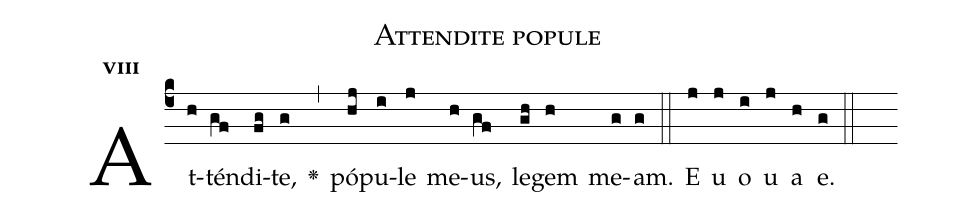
name:Attendite popule;
office-part:Antiphona;
mode:8;
%%
initial-style: 1;
name: Attendite popule;
book: Études grégoriennes;
occasion: Psalterium Hebdomada IV Sabbato;
office-part: Officium Lectionis Ant 2;
user-notes: ;
commentary: ;
annotation: 8g;
centering-scheme: english;
fontsize: 12;
font: OFLSortsMillGoudy;
height: 11;
width: 4.5;
%%
(c4)At(h)tén(gf)di(fg)te,(g) <v>\greheightstar</v>(,) pó(hj)pu(i)le(j) me(h)us,(gf) le(gh)gem(h) me(g)am.(g) (::)
E(j) u(j) o(i) u(j) a(h) e.(g) (::)
